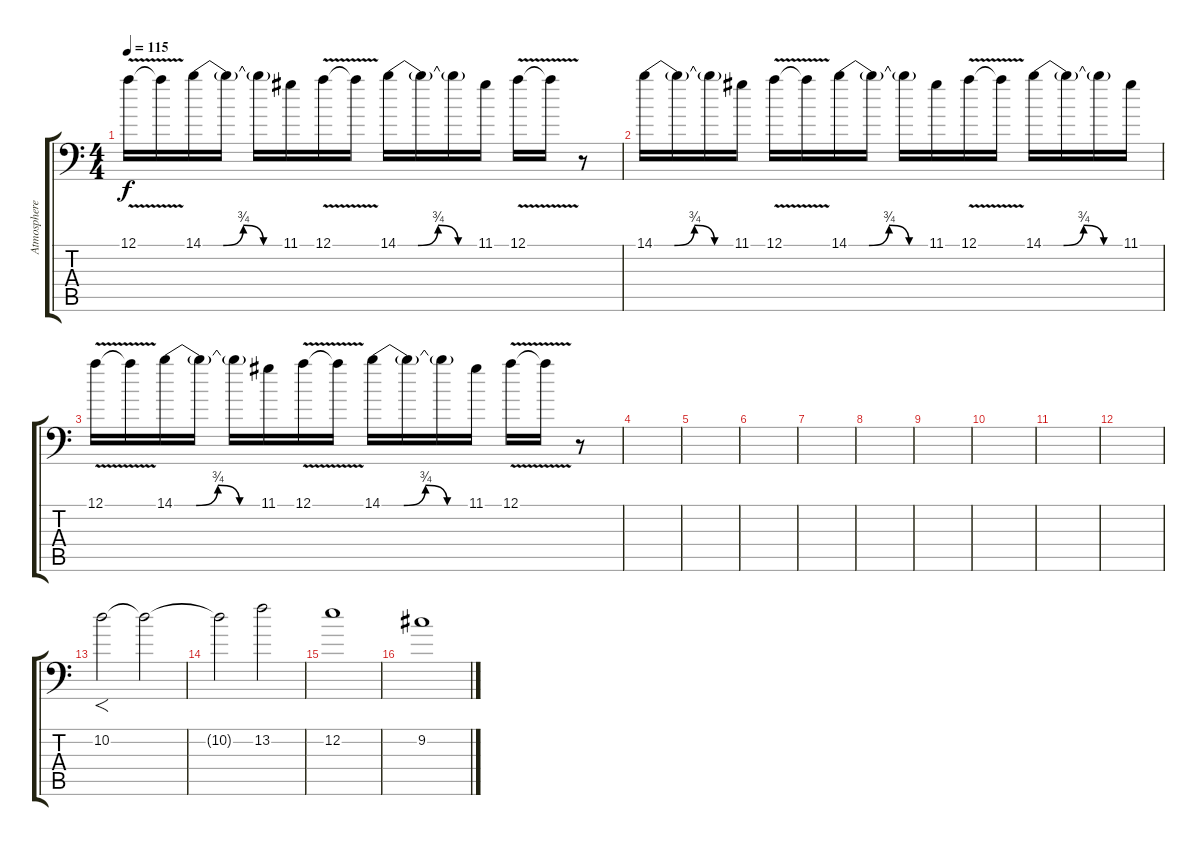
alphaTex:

\track ("Atmosphere Left Guitar" "Atmosphere") {instrument distortionguitar}
\staff {score tabs}
\tuning (A3 E3 C3 G2 D2 G1) {hide}
\ts (4 4)
\tempo 115
\clef f4
\ks c
12.1{v}.16{dy f} 12.1{t}.16 14.1{be (custom 0 0 15 0 30 3 45 0 60 0)}.16 14.1{t}.16 14.1{t}.16 11.1.16 12.1{v}.16 12.1{t}.16 14.1{be (custom 0 0 15 0 30 3 45 0 60 0)}.16 14.1{t}.16 14.1{t}.16 11.1.16 12.1{v}.16 12.1{t}.16 r.8 |
14.1{be (custom 0 0 15 0 30 3 45 0 60 0)}.16 14.1{t}.16 14.1{t}.16 11.1.16 12.1{v}.16 12.1{t}.16 14.1{be (custom 0 0 15 0 30 3 45 0 60 0)}.16 14.1{t}.16 14.1{t}.16 11.1.16 12.1{v}.16 12.1{t}.16 14.1{be (custom 0 0 15 0 30 3 45 0 60 0)}.16 14.1{t}.16 14.1{t}.16 11.1.16 |
12.1{v}.16 12.1{t}.16 14.1{be (custom 0 0 15 0 30 3 45 0 60 0)}.16 14.1{t}.16 14.1{t}.16 11.1.16 12.1{v}.16 12.1{t}.16 14.1{be (custom 0 0 15 0 30 3 45 0 60 0)}.16 14.1{t}.16 14.1{t}.16 11.1.16 12.1{v}.16 12.1{t}.16 r.8 |
|
|
|
|
|
|
|
|
|
10.2.2{f} 10.2{t}.2 |
10.2{t}.2 13.2.2 |
12.2.1 |
9.2.1
